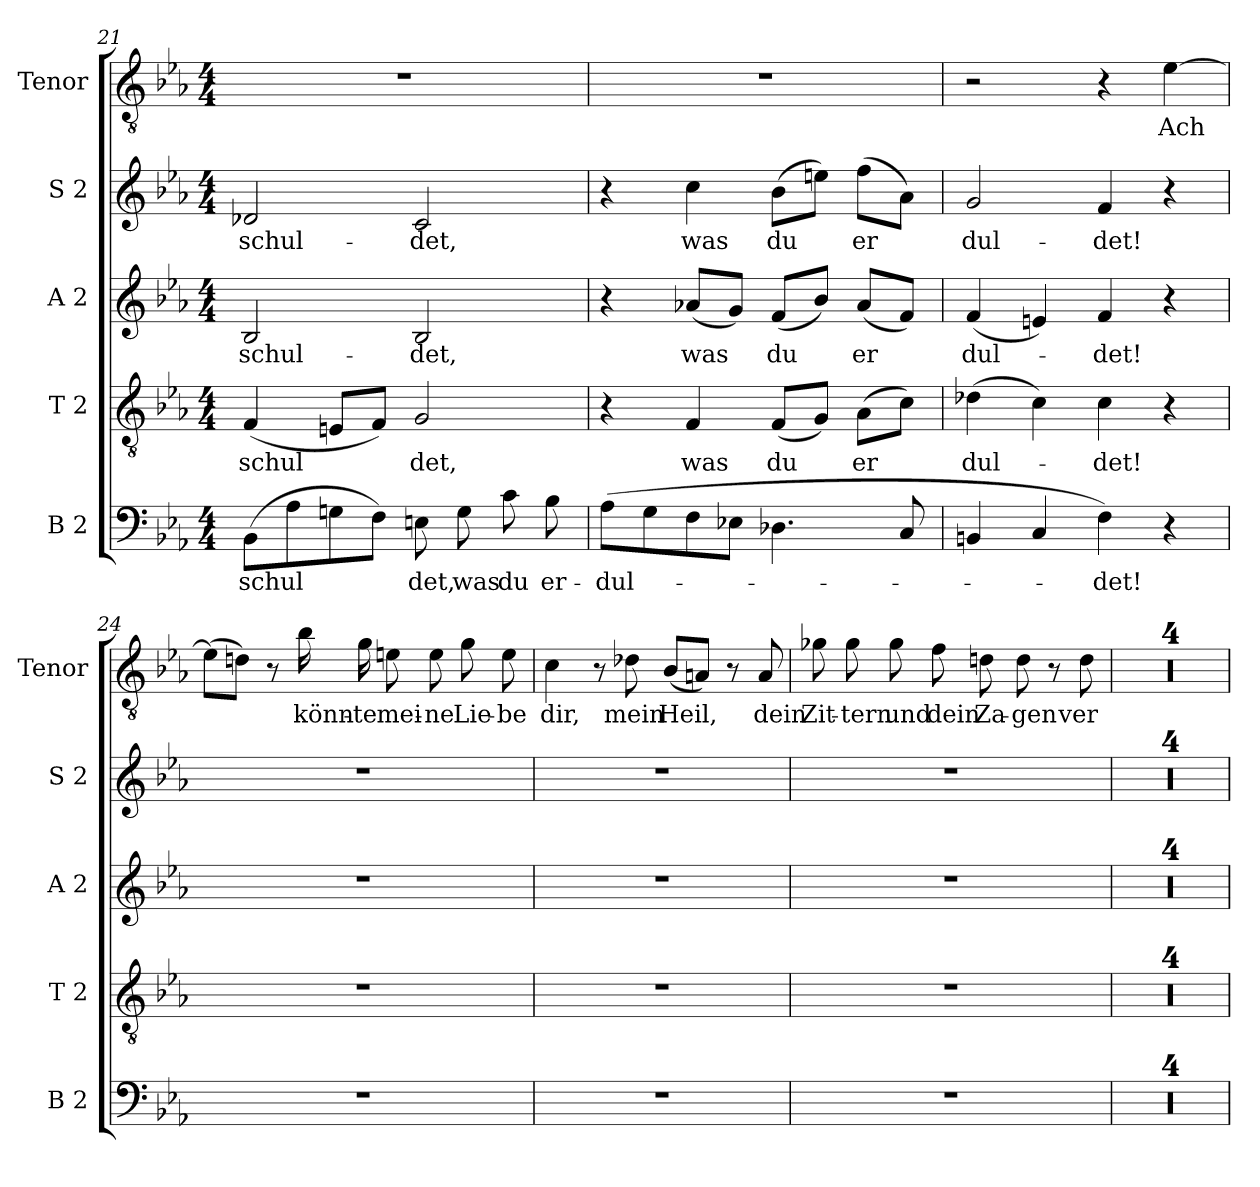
**kern	**text	**kern	**text	**kern	**text	**kern	**text	**kern	**text
*part5	*part5	*part4	*part4	*part3	*part3	*part2	*part2	*part1	*part1
*staff5	*staff5	*staff4	*staff4	*staff3	*staff3	*staff2	*staff2	*staff1	*staff1
*I"B 2	*	*I"T 2	*	*I"A 2	*	*I"S 2	*	*I"Tenor	*
*I'B 2	*	*I'T 2	*	*I'A 2	*	*I'S 2	*	*I'Tenor	*
!!LO:PB:g=z
*clefF4	*	*clefGv2	*	*clefG2	*	*clefG2	*	*clefGv2	*
*k[b-e-a-]	*	*k[b-e-a-]	*	*k[b-e-a-]	*	*k[b-e-a-]	*	*k[b-e-a-]	*
*E-:	*	*E-:	*	*E-:	*	*E-:	*	*E-:	*
*M4/4	*	*M4/4	*	*M4/4	*	*M4/4	*	*M4/4	*
=21	=21	=21	=21	=21	=21	=21	=21	=21	=21
!	!LO:LY:b	!	!LO:LY:b	!	!LO:LY:b	!	!LO:LY:b	!	!
(>8BB-\L	schul	(<4F/	-schul	2B-/	-schul-	2d-X/	-schul-	1r	.
8A-\	.	.	.	.	.	.	.	.	.
8Gn\	.	8En/L	.	.	.	.	.	.	.
8F\J)	.	8F/J)	.	.	.	.	.	.	.
!	!LO:LY:b	!	!LO:LY:b	!	!LO:LY:b	!	!LO:LY:b	!	!
8En\	det,	2G/	det,	2B-/	-det,	2c/	-det,	.	.
!	!LO:LY:b	!	!	!	!	!	!	!	!
8G\	was	.	.	.	.	.	.	.	.
!	!LO:LY:b	!	!	!	!	!	!	!	!
8c\	du	.	.	.	.	.	.	.	.
!	!LO:LY:b	!	!	!	!	!	!	!	!
8B-\	er-	.	.	.	.	.	.	.	.
=22	=22	=22	=22	=22	=22	=22	=22	=22	=22
!	!LO:LY:b	!	!	!	!	!	!	!	!
(>8A-\L	-dul-	4r	.	4r	.	4r	.	1r	.
8G\	.	.	.	.	.	.	.	.	.
!	!	!	!LO:LY:b	!	!LO:LY:b	!	!LO:LY:b	!	!
8F\	.	4F/	was	(<8a-X/L	was	4cc\	was	.	.
8E-X\J	.	.	.	8g/J)	.	.	.	.	.
!	!	!	!LO:LY:b	!	!LO:LY:b	!	!LO:LY:b	!	!
4.D-X\	.	(<8F/L	du	(<8f/L	du	(>8b-\L	du	.	.
.	.	8G/J)	.	8b-/J)	.	8een\J)	.	.	.
!	!	!	!LO:LY:b	!	!LO:LY:b	!	!LO:LY:b	!	!
.	.	(>8A-\L	er	(<8a-/L	er	(>8ff\L	er	.	.
8C/	.	8c\J)	.	8f/J)	.	8a-\J)	.	.	.
=23	=23	=23	=23	=23	=23	=23	=23	=23	=23
!	!	!	!LO:LY:b	!	!LO:LY:b	!	!LO:LY:b	!	!
4BBn/	.	(>4d-X\	dul-	(<4f/	dul-	2g/	dul-	2r	.
4C/	.	4c\)	.	4en/)	.	.	.	.	.
!	!LO:LY:b	!	!LO:LY:b	!	!LO:LY:b	!	!LO:LY:b	!	!
4F\)	-det!	4c\	-det!	4f/	-det!	4f/	-det!	4r	.
!	!	!	!	!	!	!	!	!	!LO:LY:b
4r	.	4r	.	4r	.	4r	.	[4e-\	Ach
!!LO:LB:g=z
=24	=24	=24	=24	=24	=24	=24	=24	=24	=24
1r	.	1r	.	1r	.	1r	.	(>8e-\L]	.
.	.	.	.	.	.	.	.	8dn\J)	.
.	.	.	.	.	.	.	.	8r	.
!	!	!	!	!	!	!	!	!	!LO:LY:b
.	.	.	.	.	.	.	.	16b-\	könn-
!	!	!	!	!	!	!	!	!	!LO:LY:b
.	.	.	.	.	.	.	.	16g\	-te
!	!	!	!	!	!	!	!	!	!LO:LY:b
.	.	.	.	.	.	.	.	8en\	mei-
!	!	!	!	!	!	!	!	!	!LO:LY:b
.	.	.	.	.	.	.	.	8e\	-ne
!	!	!	!	!	!	!	!	!	!LO:LY:b
.	.	.	.	.	.	.	.	8g\	Lie-
!	!	!	!	!	!	!	!	!	!LO:LY:b
.	.	.	.	.	.	.	.	8e\	-be
=25	=25	=25	=25	=25	=25	=25	=25	=25	=25
!	!	!	!	!	!	!	!	!	!LO:LY:b
1r	.	1r	.	1r	.	1r	.	4c\	dir,
.	.	.	.	.	.	.	.	8r	.
!	!	!	!	!	!	!	!	!	!LO:LY:b
.	.	.	.	.	.	.	.	8d-X\	mein
!	!	!	!	!	!	!	!	!	!LO:LY:b
.	.	.	.	.	.	.	.	(<8B-/L	Heil,
.	.	.	.	.	.	.	.	8An/J)	.
.	.	.	.	.	.	.	.	8r	.
!	!	!	!	!	!	!	!	!	!LO:LY:b
.	.	.	.	.	.	.	.	8A/	dein
=26	=26	=26	=26	=26	=26	=26	=26	=26	=26
!	!	!	!	!	!	!	!	!	!LO:LY:b
1r	.	1r	.	1r	.	1r	.	8g-X\	Zit-
!	!	!	!	!	!	!	!	!	!LO:LY:b
.	.	.	.	.	.	.	.	8g-\	-tern
!	!	!	!	!	!	!	!	!	!LO:LY:b
.	.	.	.	.	.	.	.	8g-\	und
!	!	!	!	!	!	!	!	!	!LO:LY:b
.	.	.	.	.	.	.	.	8f\	dein
!	!	!	!	!	!	!	!	!	!LO:LY:b
.	.	.	.	.	.	.	.	8dn\	Za-
!	!	!	!	!	!	!	!	!	!LO:LY:b
.	.	.	.	.	.	.	.	8d\	-gen
.	.	.	.	.	.	.	.	8r	.
!	!	!	!	!	!	!	!	!	!LO:LY:b
.	.	.	.	.	.	.	.	8d\	ver-
=27	=27	=27	=27	=27	=27	=27	=27	=27	=27
1r	.	1r	.	1r	.	1r	.	1r	.
=28	=28	=28	=28	=28	=28	=28	=28	=28	=28
1r	.	1r	.	1r	.	1r	.	1r	.
=29	=29	=29	=29	=29	=29	=29	=29	=29	=29
1r	.	1r	.	1r	.	1r	.	1r	.
=30	=30	=30	=30	=30	=30	=30	=30	=30	=30
1r	.	1r	.	1r	.	1r	.	1r	.
=	=	=	=	=	=	=	=	=	=
*-	*-	*-	*-	*-	*-	*-	*-	*-	*-
